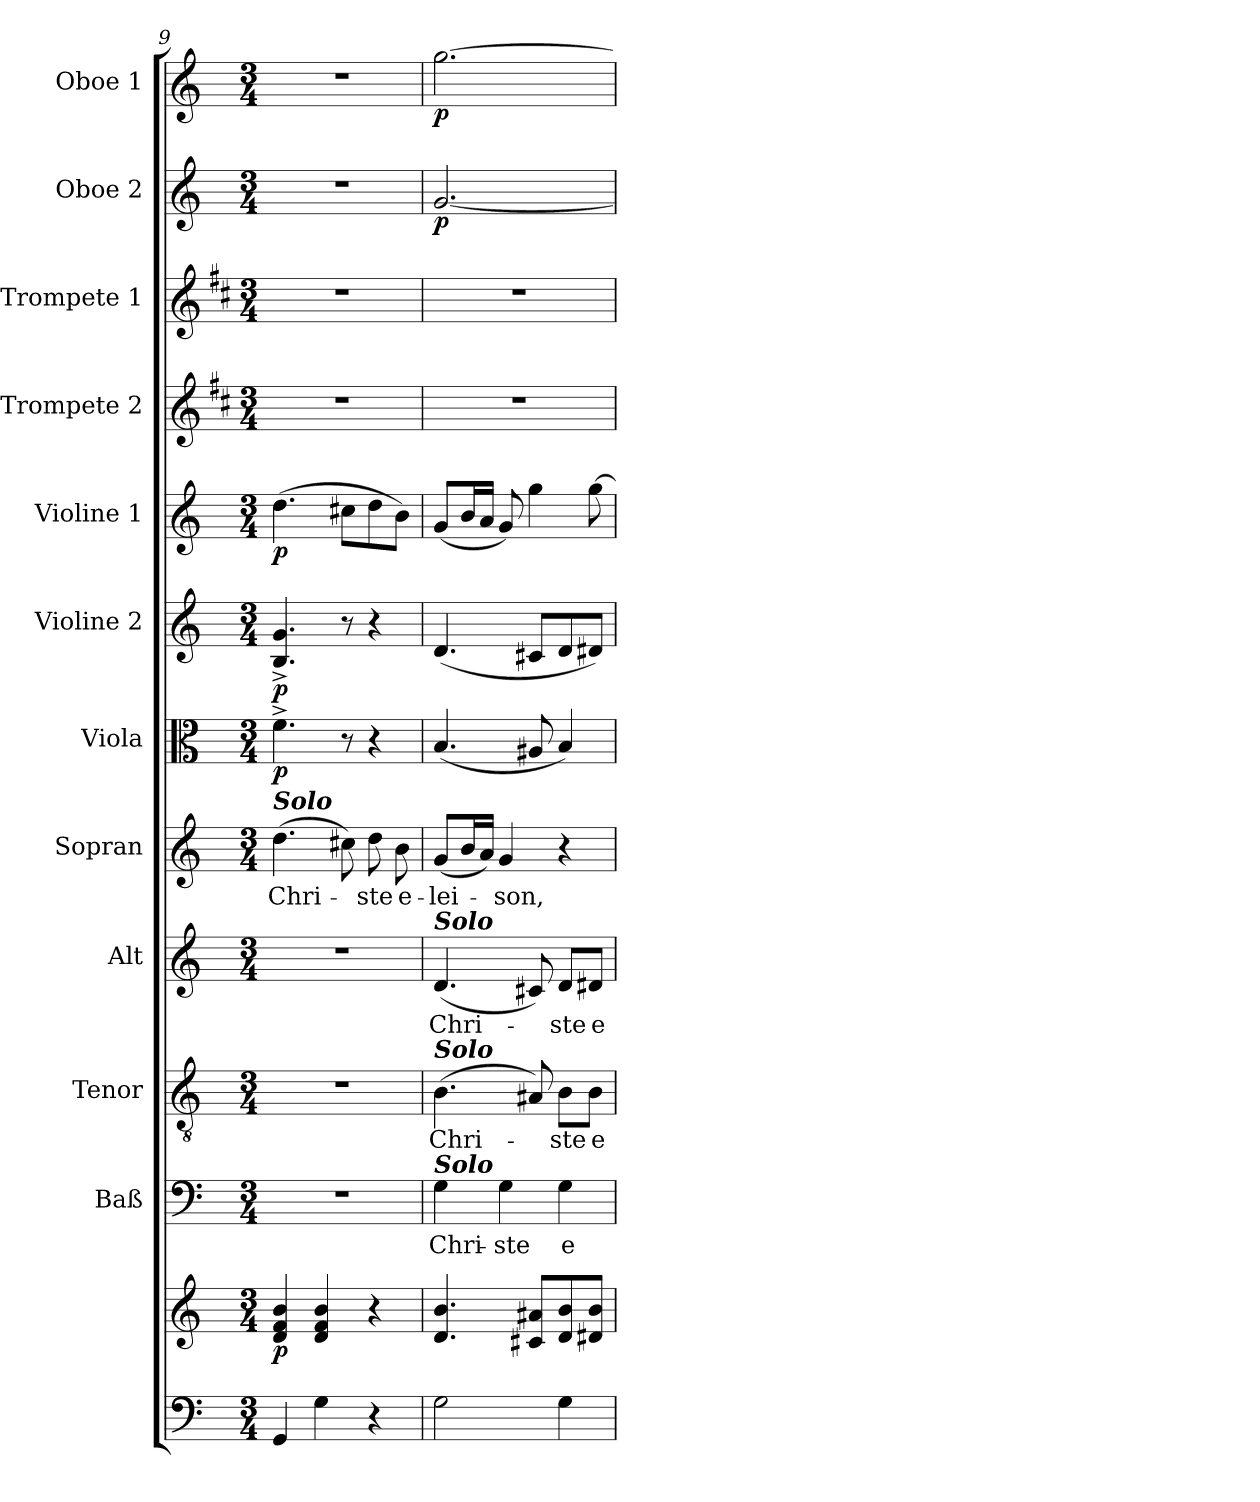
**kern	**kern	**dynam	**kern	**text	**kern	**text	**kern	**text	**kern	**text	**kern	**dynam	**kern	**dynam	**kern	**dynam	**kern	**kern	**kern	**dynam	**kern	**dynam
*part12	*part12	*part12	*part11	*part11	*part10	*part10	*part9	*part9	*part8	*part8	*part7	*part7	*part6	*part6	*part5	*part5	*part4	*part3	*part2	*part2	*part1	*part1
*staff13	*staff12	*staff12/13	*staff11	*staff11	*staff10	*staff10	*staff9	*staff9	*staff8	*staff8	*staff7	*staff7	*staff6	*staff6	*staff5	*staff5	*staff4	*staff3	*staff2	*staff2	*staff1	*staff1
*	*	*	*I"Baß	*	*I"Tenor	*	*I"Alt	*	*I"Sopran	*	*I"Viola	*	*I"Violine 2	*	*I"Violine 1	*	*I"Trompete 2	*I"Trompete 1	*I"Oboe 2	*	*I"Oboe 1	*
*	*	*	*I'Baß	*	*I'Ten	*	*I'Alt	*	*I'Sop	*	*I'Vla.	*	*I'Vln. 2	*	*I'Vln. 1	*	*I'Trp. 2	*I'Trp. 1	*I'Ob. 2	*	*I'Ob. 1	*
*clefF4	*clefG2	*	*clefF4	*	*clefGv2	*	*clefG2	*	*clefG2	*	*clefC3	*	*clefG2	*	*clefG2	*	*clefG2	*clefG2	*clefG2	*	*clefG2	*
*	*	*	*	*	*	*	*	*	*	*	*	*	*	*	*	*	*ITrd1c2	*ITrd1c2	*	*	*	*
*k[]	*k[]	*	*k[]	*	*k[]	*	*k[]	*	*k[]	*	*k[]	*	*k[]	*	*k[]	*	*k[]	*k[]	*k[]	*	*k[]	*
*C:	*C:	*	*C:	*	*C:	*	*C:	*	*C:	*	*C:	*	*C:	*	*C:	*	*C:	*C:	*C:	*	*C:	*
*M3/4	*M3/4	*	*M3/4	*	*M3/4	*	*M3/4	*	*M3/4	*	*M3/4	*	*M3/4	*	*M3/4	*	*M3/4	*M3/4	*M3/4	*	*M3/4	*
=9	=9	=9	=9	=9	=9	=9	=9	=9	=9	=9	=9	=9	=9	=9	=9	=9	=9	=9	=9	=9	=9	=9
!	!	!	!	!	!	!	!	!	!LO:TX:a:Bi:t=Solo	!	!	!	!	!	!	!	!	!	!	!	!	!
!	!	!LO:DY:b	!	!	!	!	!	!	!	!LO:LY:b	!	!LO:DY:b	!	!LO:DY:b	!	!LO:DY:b	!	!	!	!	!	!
4GG/	4d/ 4f/ 4b/	p	2.r	.	2.r	.	2.r	.	(>4.dd\	Chri-	4.f^>\	p	4.B/^< 4.g/^<	p	(>4.dd\	p	2.r	2.r	2.r	.	2.r	.
4G\	4d/ 4f/ 4b/	.	.	.	.	.	.	.	.	.	.	.	.	.	.	.	.	.	.	.	.	.
.	.	.	.	.	.	.	.	.	8cc#X\)	.	8r	.	8r	.	8cc#X\L	.	.	.	.	.	.	.
!	!	!	!	!	!	!	!	!	!	!LO:LY:b	!	!	!	!	!	!	!	!	!	!	!	!
4r	4r	.	.	.	.	.	.	.	8dd\	-ste	4r	.	4r	.	8dd\	.	.	.	.	.	.	.
!	!	!	!	!	!	!	!	!	!	!LO:LY:b	!	!	!	!	!	!	!	!	!	!	!	!
.	.	.	.	.	.	.	.	.	8b\	e-	.	.	.	.	8b\J)	.	.	.	.	.	.	.
!!LO:PB:g=z
=10	=10	=10	=10	=10	=10	=10	=10	=10	=10	=10	=10	=10	=10	=10	=10	=10	=10	=10	=10	=10	=10	=10
!	!	!	!	!	!	!	!LO:TX:a:Bi:t=Solo	!	!	!	!	!	!	!	!	!	!	!	!	!	!	!
!	!	!	!	!	!LO:TX:a:Bi:t=Solo	!	!	!	!	!	!	!	!	!	!	!	!	!	!	!	!	!
!	!	!	!LO:TX:a:Bi:t=Solo	!	!	!	!	!	!	!	!	!	!	!	!	!	!	!	!	!	!	!
!	!	!	!	!LO:LY:b	!	!LO:LY:b	!	!LO:LY:b	!	!LO:LY:b	!	!	!	!	!	!	!	!	!	!LO:DY:b	!	!LO:DY:b
2G\	4.d/ 4.b/	.	4G\	Chri-	(>4.B\	Chri-	(<4.d/	Chri-	(<8g/L	-lei-	(<4.B/	.	(<4.d/	.	(<8g/L	.	2.r	2.r	[2.g/	p	[2.gg\	p
.	.	.	.	.	.	.	.	.	16b/L	.	.	.	.	.	16b/L	.	.	.	.	.	.	.
.	.	.	.	.	.	.	.	.	16a/JJ)	.	.	.	.	.	16a/JJ	.	.	.	.	.	.	.
!	!	!	!	!LO:LY:b	!	!	!	!	!	!LO:LY:b	!	!	!	!	!	!	!	!	!	!	!	!
.	.	.	4G\	-ste	.	.	.	.	4g/	-son,	.	.	.	.	8g/)	.	.	.	.	.	.	.
.	8c#X/ 8a#X/L	.	.	.	8A#X/)	.	8c#X/)	.	.	.	8A#X/	.	8c#X/L	.	4gg\	.	.	.	.	.	.	.
!	!	!	!	!LO:LY:b	!	!LO:LY:b	!	!LO:LY:b	!	!	!	!	!	!	!	!	!	!	!	!	!	!
4G\	8d/ 8b/	.	4G\	e-	8B\L	-ste	8d/L	-ste	4r	.	4B/)	.	8d/	.	.	.	.	.	.	.	.	.
!	!	!	!	!	!	!LO:LY:b	!	!LO:LY:b	!	!	!	!	!	!	!	!	!	!	!	!	!	!
.	8d#X/ 8b/J	.	.	.	8B\J	e-	8d#X/J	e-	.	.	.	.	8d#X/J)	.	[8gg\	.	.	.	.	.	.	.
=	=	=	=	=	=	=	=	=	=	=	=	=	=	=	=	=	=	=	=	=	=	=
*-	*-	*-	*-	*-	*-	*-	*-	*-	*-	*-	*-	*-	*-	*-	*-	*-	*-	*-	*-	*-	*-	*-
